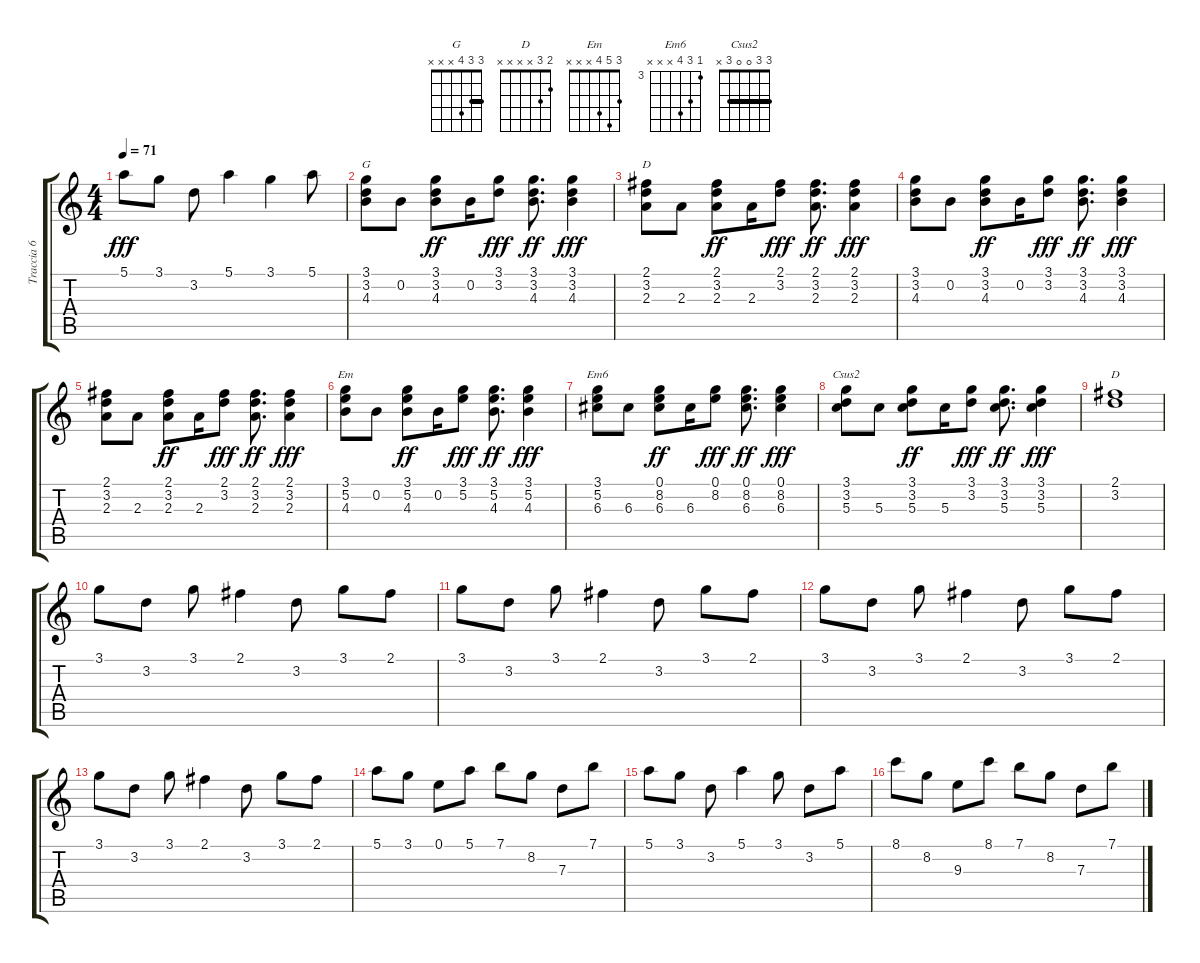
\track ("Traccia 6" "Traccia 6") {instrument acousticguitarsteel}
\staff {score tabs}
\tuning (E4 B3 G3 D3 A2 E2) {hide}
\chord ("G" 3 3 4 x x x) {barre 3}
\chord ("D" 2 3 2 x x x) {barre 2}
\chord ("Em" 3 5 4 x x x)
\chord ("Em6" 3 5 6 x x x) {firstfret 3}
\chord ("Csus2" 3 3 0 0 3 x) {barre 3}
\chord ("D" 2 3 x x x x)
\ts (4 4)
\tempo 71
\clef g2
\ks c
5.1.8{dy fff} 3.1.8 3.2.8 5.1.4 3.1.4 5.1.8 |
(3.1 3.2 4.3).8{ch "G"} 0.2.8 (3.1 3.2 4.3).8{dy ff} 0.2.16 (3.1 3.2).8{dy fff} (3.1 3.2 4.3).8{d dy ff} (3.1 3.2 4.3).4{dy fff} |
(2.1 3.2 2.3).8{ch "D"} 2.3.8 (2.1 3.2 2.3).8{dy ff} 2.3.16 (2.1 3.2).8{dy fff} (2.1 3.2 2.3).8{d dy ff} (2.1 3.2 2.3).4{dy fff} |
(3.1 3.2 4.3).8 0.2.8 (3.1 3.2 4.3).8{dy ff} 0.2.16 (3.1 3.2).8{dy fff} (3.1 3.2 4.3).8{d dy ff} (3.1 3.2 4.3).4{dy fff} |
(2.1 3.2 2.3).8 2.3.8 (2.1 3.2 2.3).8{dy ff} 2.3.16 (2.1 3.2).8{dy fff} (2.1 3.2 2.3).8{d dy ff} (2.1 3.2 2.3).4{dy fff} |
(3.1 5.2 4.3).8{ch "Em"} 0.2.8 (3.1 5.2 4.3).8{dy ff} 0.2.16 (3.1 5.2).8{dy fff} (3.1 5.2 4.3).8{d dy ff} (3.1 5.2 4.3).4{dy fff} |
(3.1 5.2 6.3).8{ch "Em6"} 6.3.8 (0.1 8.2 6.3).8{dy ff} 6.3.16 (0.1 8.2).8{dy fff} (0.1 8.2 6.3).8{d dy ff} (0.1 8.2 6.3).4{dy fff} |
(3.1 3.2 5.3).8{ch "Csus2"} 5.3.8 (3.1 3.2 5.3).8{dy ff} 5.3.16 (3.1 3.2).8{dy fff} (3.1 3.2 5.3).8{d dy ff} (3.1 3.2 5.3).4{dy fff} |
(2.1 3.2).1{ch "D"} |
3.1.8 3.2.8 3.1.8 2.1.4 3.2.8 3.1.8 2.1.8 |
3.1.8 3.2.8 3.1.8 2.1.4 3.2.8 3.1.8 2.1.8 |
3.1.8 3.2.8 3.1.8 2.1.4 3.2.8 3.1.8 2.1.8 |
3.1.8 3.2.8 3.1.8 2.1.4 3.2.8 3.1.8 2.1.8 |
5.1.8 3.1.8 0.1.8 5.1.8 7.1.8 8.2.8 7.3.8 7.1.8 |
5.1.8 3.1.8 3.2.8 5.1.4 3.1.8 3.2.8 5.1.8 |
8.1.8 8.2.8 9.3.8 8.1.8 7.1.8 8.2.8 7.3.8 7.1.8
